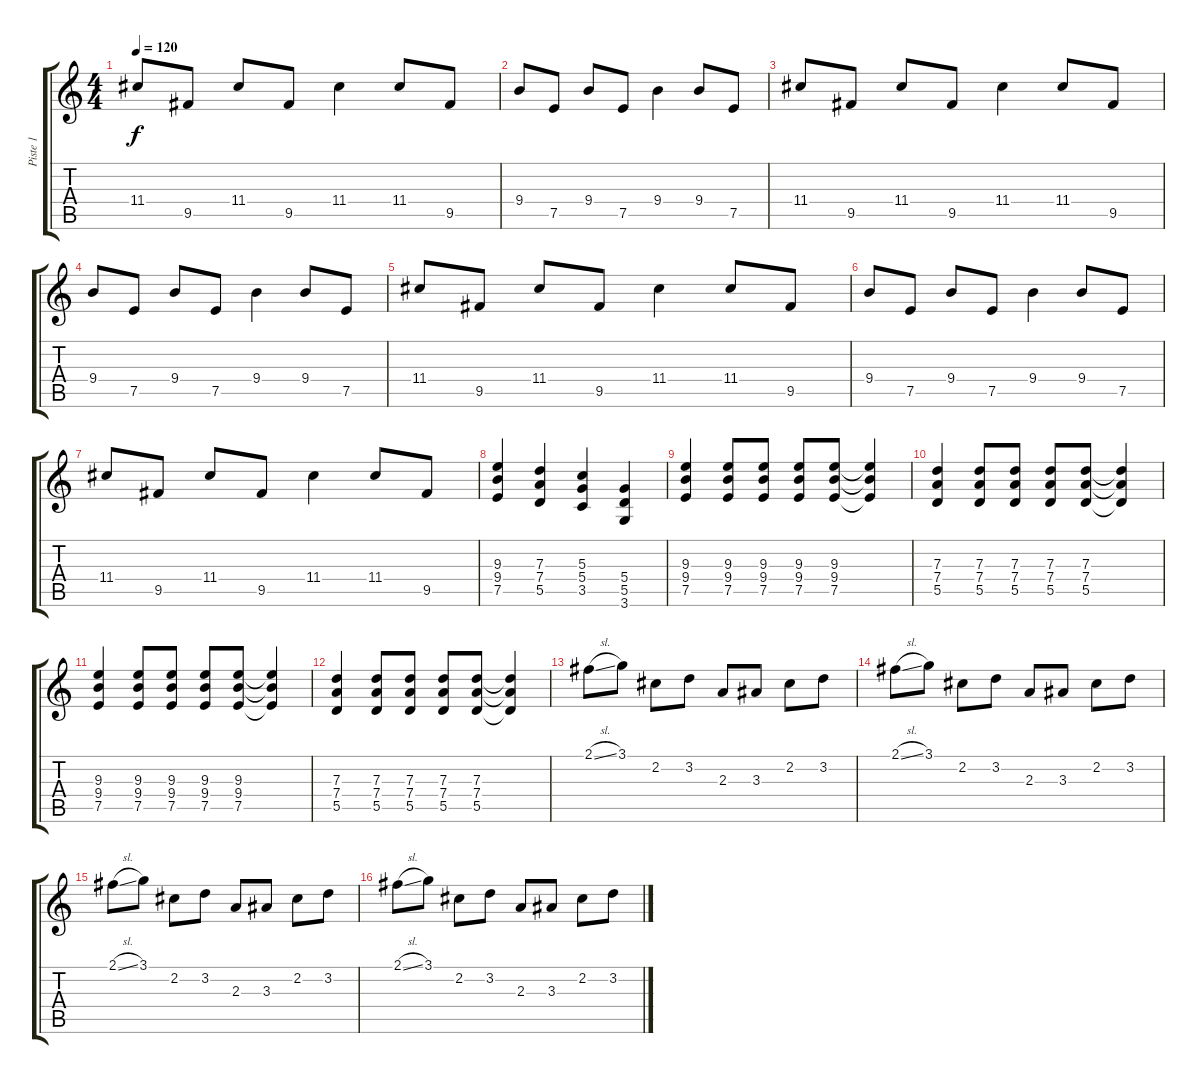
\track ("Piste 1" "Piste 1") {instrument distortionguitar}
\staff {score tabs}
\tuning (E4 B3 G3 D3 A2 E2) {hide}
\ts (4 4)
\tempo 120
\clef g2
\ks c
11.4.8{dy f} 9.5.8 11.4.8 9.5.8 11.4.4 11.4.8 9.5.8 |
9.4.8 7.5.8 9.4.8 7.5.8 9.4.4 9.4.8 7.5.8 |
11.4.8 9.5.8 11.4.8 9.5.8 11.4.4 11.4.8 9.5.8 |
9.4.8 7.5.8 9.4.8 7.5.8 9.4.4 9.4.8 7.5.8 |
11.4.8 9.5.8 11.4.8 9.5.8 11.4.4 11.4.8 9.5.8 |
9.4.8 7.5.8 9.4.8 7.5.8 9.4.4 9.4.8 7.5.8 |
11.4.8 9.5.8 11.4.8 9.5.8 11.4.4 11.4.8 9.5.8 |
(9.3 9.4 7.5).4 (7.3 7.4 5.5).4 (5.3 5.4 3.5).4 (5.4 5.5 3.6).4 |
(9.3 9.4 7.5).4{volume 10} (9.3 9.4 7.5).8 (9.3 9.4 7.5).8 (9.3 9.4 7.5).8 (9.3 9.4 7.5).8 (9.3{t} 9.4{t} 7.5{t}).4 |
(7.3 7.4 5.5).4 (7.3 7.4 5.5).8 (7.3 7.4 5.5).8 (7.3 7.4 5.5).8 (7.3 7.4 5.5).8 (7.3{t} 7.4{t} 5.5{t}).4 |
(9.3 9.4 7.5).4{volume 10} (9.3 9.4 7.5).8 (9.3 9.4 7.5).8 (9.3 9.4 7.5).8 (9.3 9.4 7.5).8 (9.3{t} 9.4{t} 7.5{t}).4 |
(7.3 7.4 5.5).4 (7.3 7.4 5.5).8 (7.3 7.4 5.5).8 (7.3 7.4 5.5).8 (7.3 7.4 5.5).8 (7.3{t} 7.4{t} 5.5{t}).4 |
2.1{sl}.8{volume 16} 3.1.8 2.2.8 3.2.8 2.3.8 3.3.8 2.2.8 3.2.8 |
2.1{sl}.8 3.1.8 2.2.8 3.2.8 2.3.8 3.3.8 2.2.8 3.2.8 |
2.1{sl}.8 3.1.8 2.2.8 3.2.8 2.3.8 3.3.8 2.2.8 3.2.8 |
2.1{sl}.8 3.1.8 2.2.8 3.2.8 2.3.8 3.3.8 2.2.8 3.2.8
